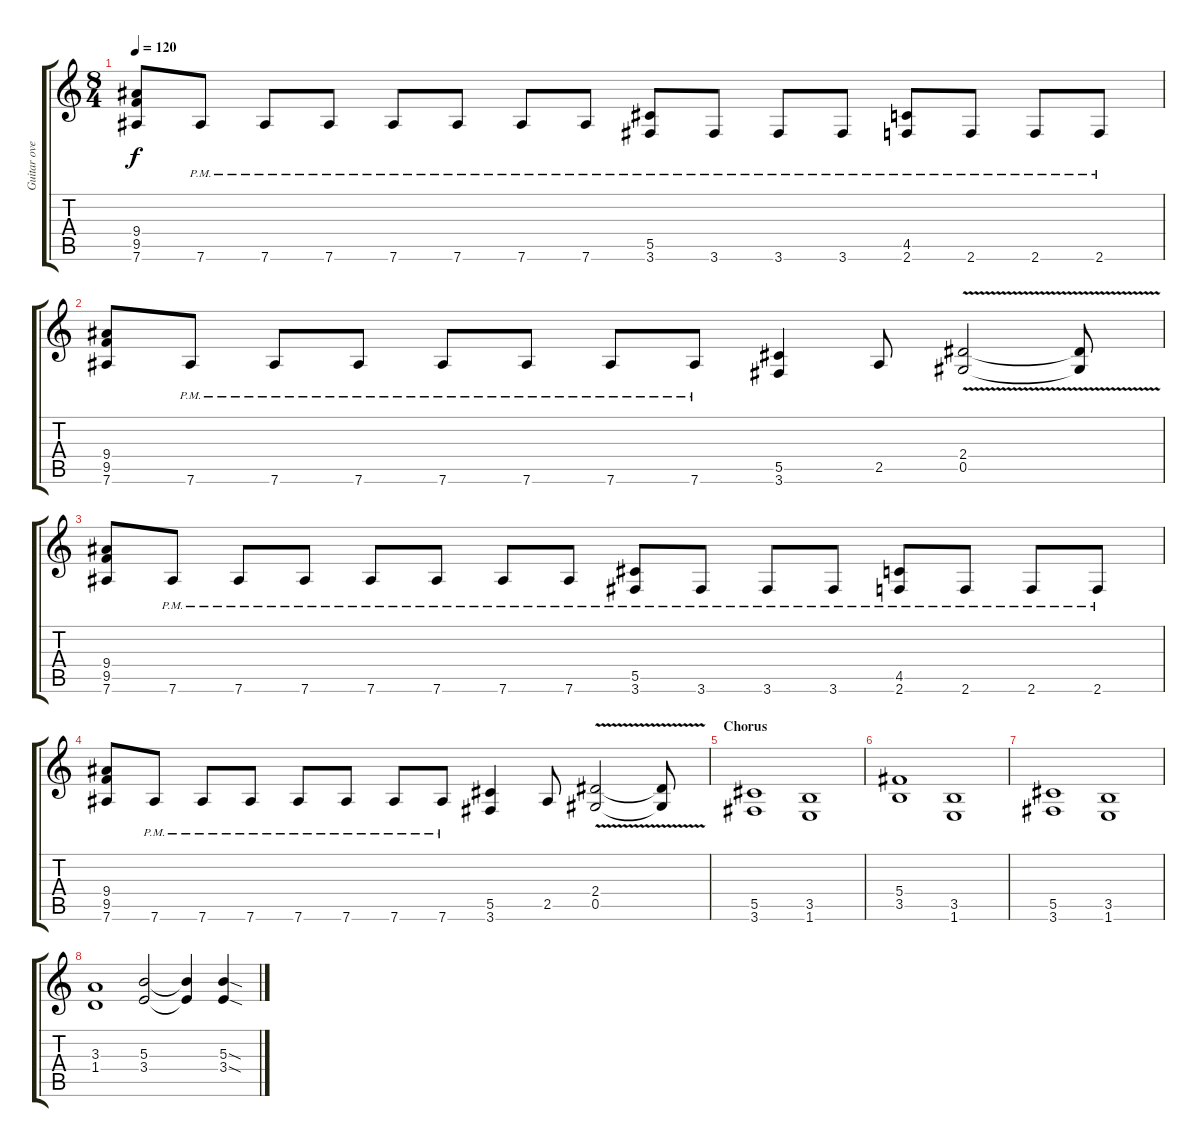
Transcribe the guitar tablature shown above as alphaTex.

\track ("Guitar overdub" "Guitar ove") {instrument overdrivenguitar}
\staff {score tabs}
\tuning (Eb4 Bb3 Gb3 Db3 Ab2 Eb2) {hide}
\ts (8 4)
\tempo 120
\clef g2
\ks c
(9.4 9.5 7.6).8{dy f} 7.6{pm}.8 7.6{pm}.8 7.6{pm}.8 7.6{pm}.8 7.6{pm}.8 7.6{pm}.8 7.6{pm}.8 (5.5{pm} 3.6{pm}).8 3.6{pm}.8 3.6{pm}.8 3.6{pm}.8 (4.5{pm} 2.6{pm}).8 2.6{pm}.8 2.6{pm}.8 2.6{pm}.8 |
(9.4 9.5 7.6).8 7.6{pm}.8 7.6{pm}.8 7.6{pm}.8 7.6{pm}.8 7.6{pm}.8 7.6{pm}.8 7.6{pm}.8 (5.5 3.6).4 2.5.8 (2.4{v} 0.5{v}).2 (2.4{t} 0.5{t}).8 |
(9.4 9.5 7.6).8 7.6{pm}.8 7.6{pm}.8 7.6{pm}.8 7.6{pm}.8 7.6{pm}.8 7.6{pm}.8 7.6{pm}.8 (5.5{pm} 3.6{pm}).8 3.6{pm}.8 3.6{pm}.8 3.6{pm}.8 (4.5{pm} 2.6{pm}).8 2.6{pm}.8 2.6{pm}.8 2.6{pm}.8 |
(9.4 9.5 7.6).8 7.6{pm}.8 7.6{pm}.8 7.6{pm}.8 7.6{pm}.8 7.6{pm}.8 7.6{pm}.8 7.6{pm}.8 (5.5 3.6).4 2.5.8 (2.4{v} 0.5{v}).2 (2.4{t} 0.5{t}).8 |
\section ("" "Chorus")
(5.5 3.6).1 (3.5 1.6).1 |
(5.4 3.5).1 (3.5 1.6).1 |
(5.5 3.6).1 (3.5 1.6).1 |
(3.3 1.4).1 (5.3 3.4).2 (5.3{t} 3.4{t}).4 (5.3{sod} 3.4{sod}).4
